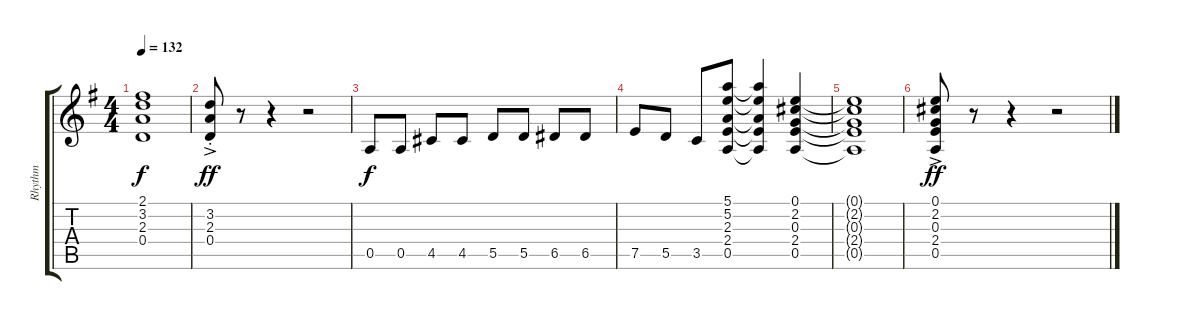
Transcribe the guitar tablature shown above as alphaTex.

\track ("Rhythm" "Rhythm") {instrument overdrivenguitar}
\staff {score tabs}
\tuning (E4 B3 G3 D3 A2 E2) {hide}
\ts (4 4)
\tempo 132
\clef g2
\ks g
(2.1{t} 3.2{t} 2.3{t} 0.4{t}).1{dy f} |
(3.2{ac st} 2.3{ac st} 0.4{ac st}).8{dy ff} r.8 r.4 r.2 |
0.5.8{dy f} 0.5.8 4.5.8 4.5.8 5.5.8 5.5.8 6.5.8 6.5.8 |
7.5.8 5.5.8 3.5.8 (5.1 5.2 2.3 2.4 0.5).8 (5.1{t} 5.2{t} 2.3{t} 2.4{t} 0.5{t}).4 (0.1 2.2 0.3 2.4 0.5).4 |
(0.1{t} 2.2{t} 0.3{t} 2.4{t} 0.5{t}).1 |
(0.1{ac} 2.2{ac} 0.3{ac} 2.4{ac} 0.5{ac}).8{dy ff} r.8 r.4 r.2
